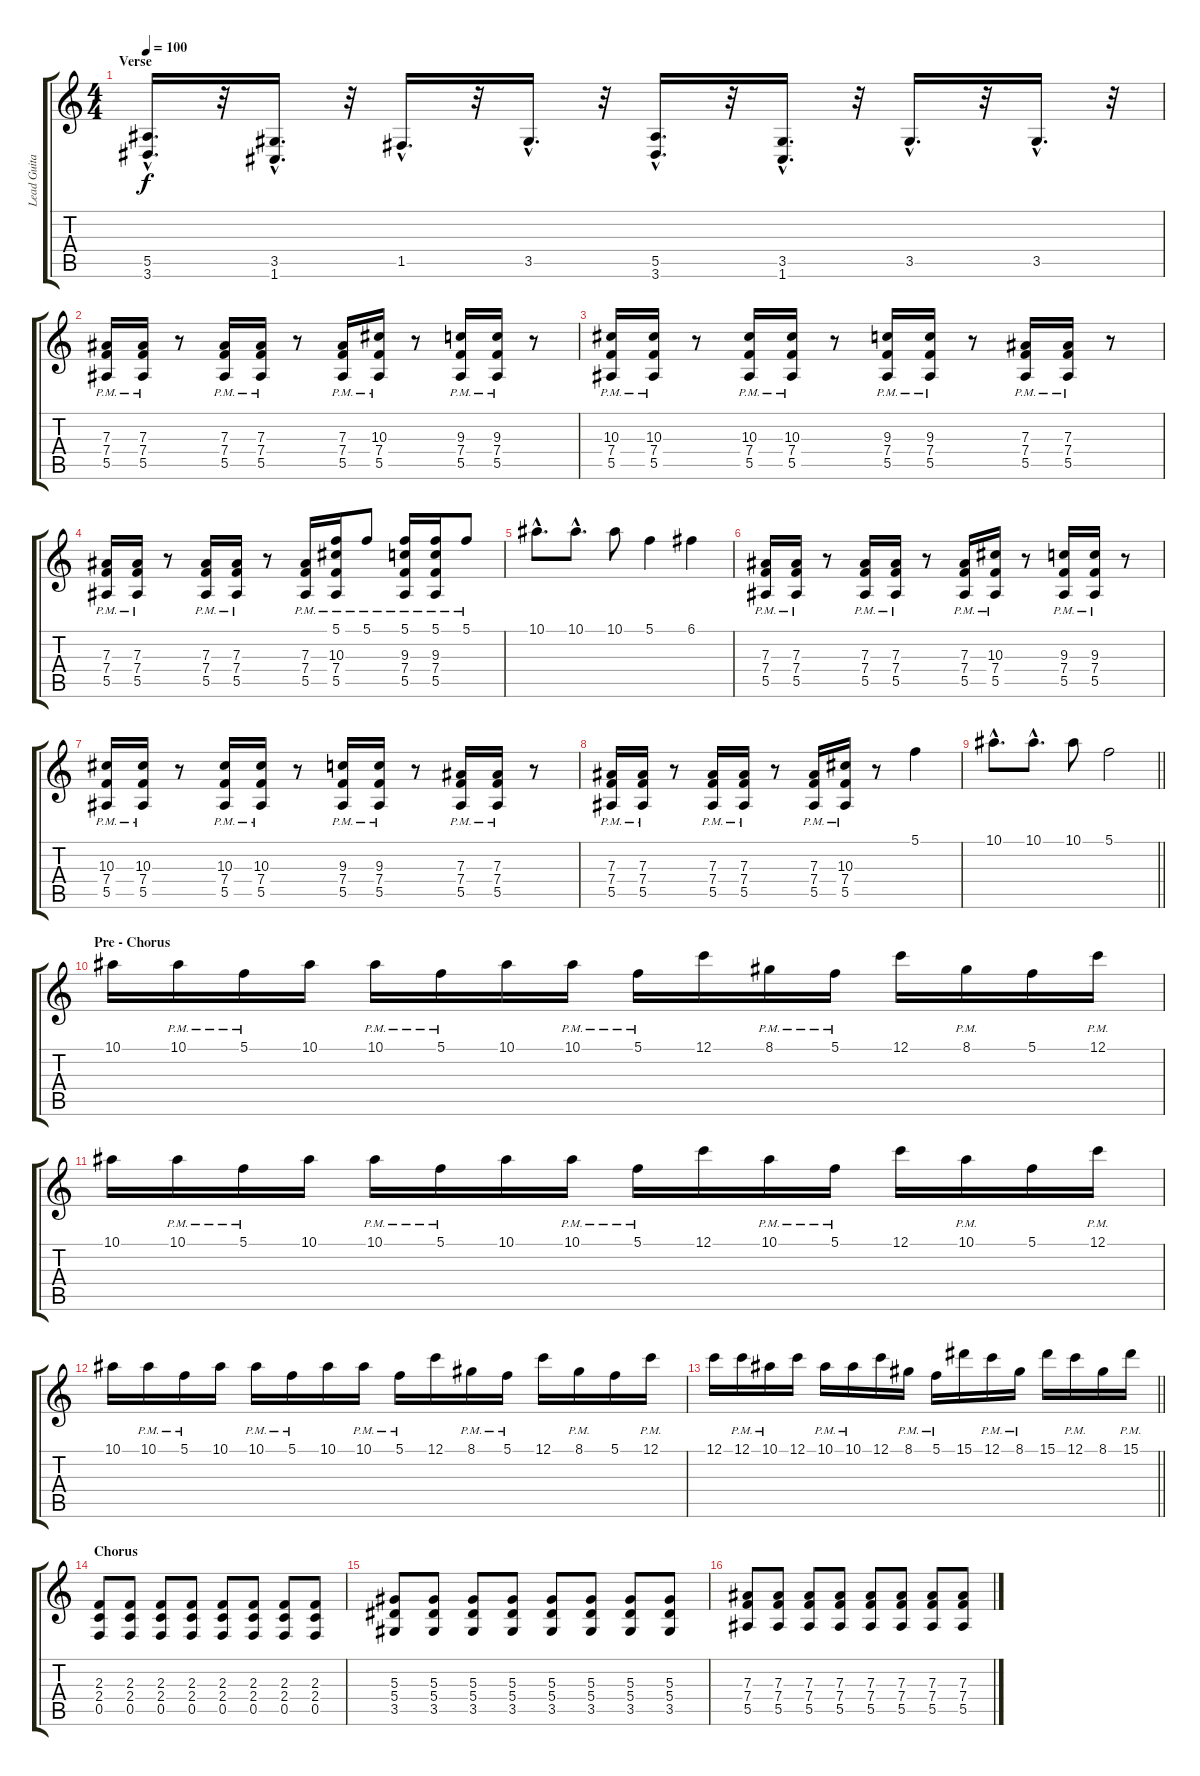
\track ("Lead Guitar 2" "Lead Guita") {instrument distortionguitar}
\staff {score tabs}
\tuning (C4 G3 Eb3 Bb2 F2 C2) {hide}
\ts (4 4)
\section ("" "Verse")
\tempo 100
\clef g2
\ks c
(5.5{hac} 3.6{hac}).16{d dy f} r.32 (3.5{hac} 1.6{hac}).16{d} r.32 1.5{hac}.16{d} r.32 3.5{hac}.16{d} r.32 (5.5{hac} 3.6{hac}).16{d} r.32 (3.5{hac} 1.6{hac}).16{d} r.32 3.5{hac}.16{d} r.32 3.5{hac}.16{d} r.32 |
(7.3{pm} 7.4{pm} 5.5{pm}).16{volume 10 balance 8 instrument overdrivenguitar} (7.3{pm} 7.4{pm} 5.5{pm}).16 r.8 (7.3{pm} 7.4{pm} 5.5{pm}).16 (7.3{pm} 7.4{pm} 5.5{pm}).16 r.8 (7.3{pm} 7.4{pm} 5.5{pm}).16 (10.3{pm} 7.4{pm} 5.5{pm}).16 r.8 (9.3{pm} 7.4{pm} 5.5{pm}).16 (9.3{pm} 7.4{pm} 5.5{pm}).16 r.8 |
(10.3{pm} 7.4{pm} 5.5{pm}).16 (10.3{pm} 7.4{pm} 5.5{pm}).16 r.8 (10.3{pm} 7.4{pm} 5.5{pm}).16 (10.3{pm} 7.4{pm} 5.5{pm}).16 r.8 (9.3{pm} 7.4{pm} 5.5{pm}).16 (9.3{pm} 7.4{pm} 5.5{pm}).16 r.8 (7.3{pm} 7.4{pm} 5.5{pm}).16 (7.3{pm} 7.4{pm} 5.5{pm}).16 r.8 |
(7.3{pm} 7.4{pm} 5.5{pm}).16 (7.3{pm} 7.4{pm} 5.5{pm}).16 r.8 (7.3{pm} 7.4{pm} 5.5{pm}).16 (7.3{pm} 7.4{pm} 5.5{pm}).16 r.8 (7.3{pm} 7.4{pm} 5.5{pm}).16 (5.1{pm} 10.3{pm} 7.4{pm} 5.5{pm}).16 5.1{pm}.8 (5.1{pm} 9.3{pm} 7.4{pm} 5.5{pm}).16 (5.1{pm} 9.3{pm} 7.4{pm} 5.5{pm}).16 5.1{pm}.8 |
10.1{hac}.8{d volume 11 instrument distortionguitar} 10.1{hac}.8{d} 10.1.8 5.1.4 6.1.4 |
(7.3{pm} 7.4{pm} 5.5{pm}).16{volume 10 balance 8 instrument overdrivenguitar} (7.3{pm} 7.4{pm} 5.5{pm}).16 r.8 (7.3{pm} 7.4{pm} 5.5{pm}).16 (7.3{pm} 7.4{pm} 5.5{pm}).16 r.8 (7.3{pm} 7.4{pm} 5.5{pm}).16 (10.3{pm} 7.4{pm} 5.5{pm}).16 r.8 (9.3{pm} 7.4{pm} 5.5{pm}).16 (9.3{pm} 7.4{pm} 5.5{pm}).16 r.8 |
(10.3{pm} 7.4{pm} 5.5{pm}).16 (10.3{pm} 7.4{pm} 5.5{pm}).16 r.8 (10.3{pm} 7.4{pm} 5.5{pm}).16 (10.3{pm} 7.4{pm} 5.5{pm}).16 r.8 (9.3{pm} 7.4{pm} 5.5{pm}).16 (9.3{pm} 7.4{pm} 5.5{pm}).16 r.8 (7.3{pm} 7.4{pm} 5.5{pm}).16 (7.3{pm} 7.4{pm} 5.5{pm}).16 r.8 |
(7.3{pm} 7.4{pm} 5.5{pm}).16 (7.3{pm} 7.4{pm} 5.5{pm}).16 r.8 (7.3{pm} 7.4{pm} 5.5{pm}).16 (7.3{pm} 7.4{pm} 5.5{pm}).16 r.8 (7.3{pm} 7.4{pm} 5.5{pm}).16 (10.3{pm} 7.4{pm} 5.5{pm}).16 r.8 5.1.4{volume 11} |
\barLineRight lightlight
10.1{hac}.8{d volume 10 instrument distortionguitar} 10.1{hac}.8{d} 10.1.8 5.1.2 |
\section ("" "Pre - Chorus")
10.1.16{volume 0 instrument overdrivenguitar} 10.1{pm}.16{volume 10} 5.1{pm}.16 10.1.16 10.1{pm}.16 5.1{pm}.16 10.1.16 10.1{pm}.16 5.1{pm}.16 12.1.16 8.1{pm}.16 5.1{pm}.16 12.1.16 8.1{pm}.16 5.1.16 12.1{pm}.16 |
10.1.16 10.1{pm}.16 5.1{pm}.16 10.1.16 10.1{pm}.16 5.1{pm}.16 10.1.16 10.1{pm}.16 5.1{pm}.16 12.1.16 10.1{pm}.16 5.1{pm}.16 12.1.16 10.1{pm}.16 5.1.16 12.1{pm}.16 |
10.1.16 10.1{pm}.16 5.1{pm}.16 10.1.16 10.1{pm}.16 5.1{pm}.16 10.1.16 10.1{pm}.16 5.1{pm}.16 12.1.16 8.1{pm}.16 5.1{pm}.16 12.1.16 8.1{pm}.16 5.1.16 12.1{pm}.16 |
\barLineRight lightlight
12.1.16 12.1{pm}.16 10.1{pm}.16 12.1.16 10.1{pm}.16 10.1{pm}.16 12.1.16 8.1{pm}.16 5.1{pm}.16 15.1.16 12.1{pm}.16 8.1{pm}.16 15.1.16 12.1{pm}.16 8.1.16 15.1{pm}.16 |
\section ("" "Chorus")
(2.3 2.4 0.5).8{volume 13 balance 16 instrument distortionguitar} (2.3 2.4 0.5).8 (2.3 2.4 0.5).8 (2.3 2.4 0.5).8 (2.3 2.4 0.5).8 (2.3 2.4 0.5).8 (2.3 2.4 0.5).8 (2.3 2.4 0.5).8 |
(5.3 5.4 3.5).8 (5.3 5.4 3.5).8 (5.3 5.4 3.5).8 (5.3 5.4 3.5).8 (5.3 5.4 3.5).8 (5.3 5.4 3.5).8 (5.3 5.4 3.5).8 (5.3 5.4 3.5).8 |
(7.3 7.4 5.5).8 (7.3 7.4 5.5).8 (7.3 7.4 5.5).8 (7.3 7.4 5.5).8 (7.3 7.4 5.5).8 (7.3 7.4 5.5).8 (7.3 7.4 5.5).8 (7.3 7.4 5.5).8
